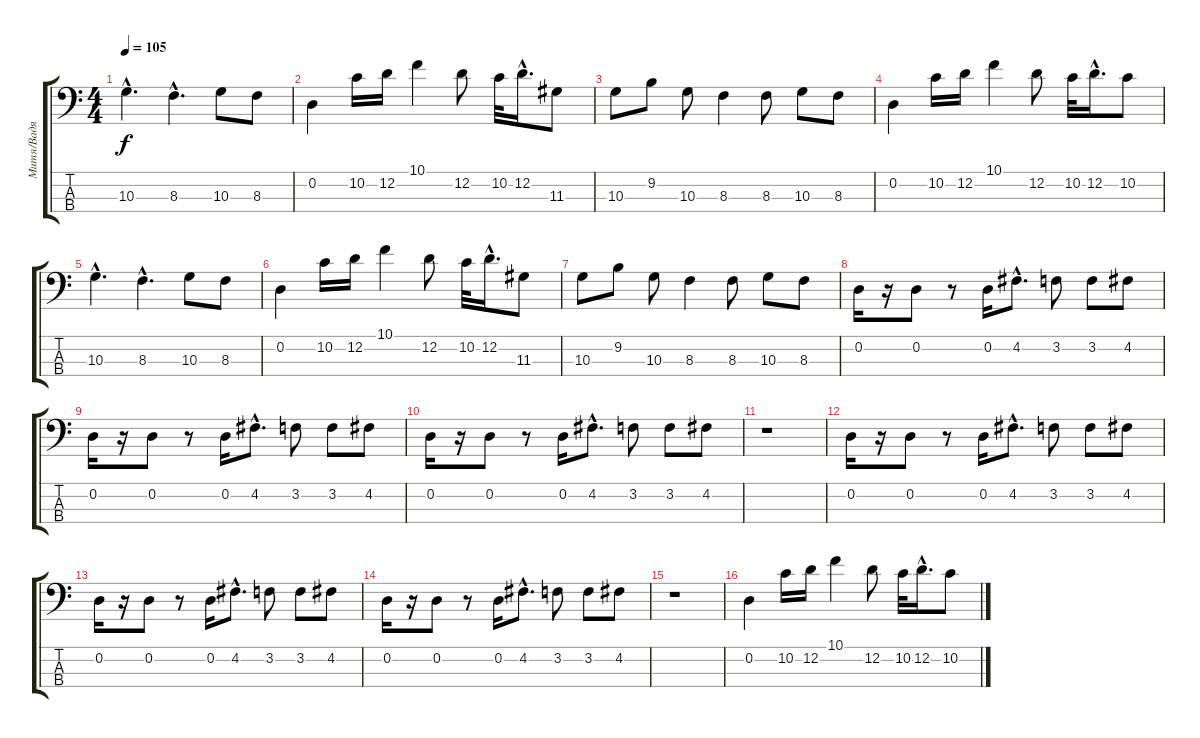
\track ("Митя/Вадя" "Митя/Вадя") {instrument electricbasspick}
\staff {score tabs}
\tuning (G2 D2 A1 E1) {hide}
\ts (4 4)
\tempo 105
\clef f4
\ks c
10.3{hac}.4{d dy f} 8.3{hac}.4{d} 10.3.8 8.3.8 |
0.2.4 10.2.16 12.2.16 10.1.4 12.2.8 10.2.32 12.2{hac}.16{d} 11.3.8 |
10.3.8 9.2.8 10.3.8 8.3.4 8.3.8 10.3.8 8.3.8 |
0.2.4 10.2.16 12.2.16 10.1.4 12.2.8 10.2.32 12.2{hac}.16{d} 10.2.8 |
10.3{hac}.4{d} 8.3{hac}.4{d} 10.3.8 8.3.8 |
0.2.4 10.2.16 12.2.16 10.1.4 12.2.8 10.2.32 12.2{hac}.16{d} 11.3.8 |
10.3.8 9.2.8 10.3.8 8.3.4 8.3.8 10.3.8 8.3.8 |
0.2.16 r.16 0.2.8 r.8 0.2.16 4.2{hac}.8{d} 3.2.8 3.2.8 4.2.8 |
0.2.16 r.16 0.2.8 r.8 0.2.16 4.2{hac}.8{d} 3.2.8 3.2.8 4.2.8 |
0.2.16 r.16 0.2.8 r.8 0.2.16 4.2{hac}.8{d} 3.2.8 3.2.8 4.2.8 |
r.1 |
0.2.16 r.16 0.2.8 r.8 0.2.16 4.2{hac}.8{d} 3.2.8 3.2.8 4.2.8 |
0.2.16 r.16 0.2.8 r.8 0.2.16 4.2{hac}.8{d} 3.2.8 3.2.8 4.2.8 |
0.2.16 r.16 0.2.8 r.8 0.2.16 4.2{hac}.8{d} 3.2.8 3.2.8 4.2.8 |
r.1 |
0.2.4 10.2.16 12.2.16 10.1.4 12.2.8 10.2.32 12.2{hac}.16{d} 10.2.8
